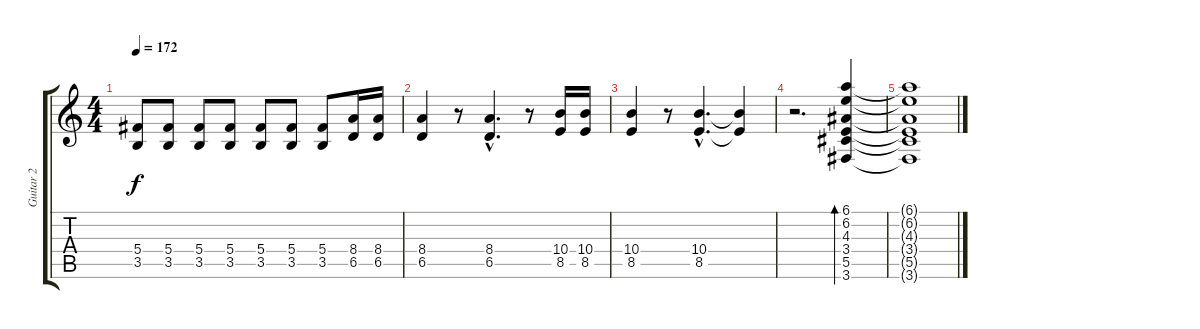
\track ("Guitar 2" "Guitar 2") {instrument distortionguitar}
\staff {score tabs}
\tuning (Eb4 Bb3 Gb3 Db3 Ab2 Eb2) {hide}
\ts (4 4)
\tempo 172
\clef g2
\ks c
(5.4 3.5).8{dy f} (5.4 3.5).8 (5.4 3.5).8 (5.4 3.5).8 (5.4 3.5).8 (5.4 3.5).8 (5.4 3.5).8 (8.4 6.5).16 (8.4 6.5).16 |
(8.4 6.5).4 r.8 (8.4{hac} 6.5{hac}).4{d} r.8 (10.4 8.5).16 (10.4 8.5).16 |
(10.4 8.5).4 r.8 (10.4{hac} 8.5{hac}).4{d} (10.4{t} 8.5{t}).4 |
r.2{d} (6.1 6.2 4.3 3.4 5.5 3.6).4{bd 480 instrument electricguitarclean} |
(6.1{t} 6.2{t} 4.3{t} 3.4{t} 5.5{t} 3.6{t}).1
